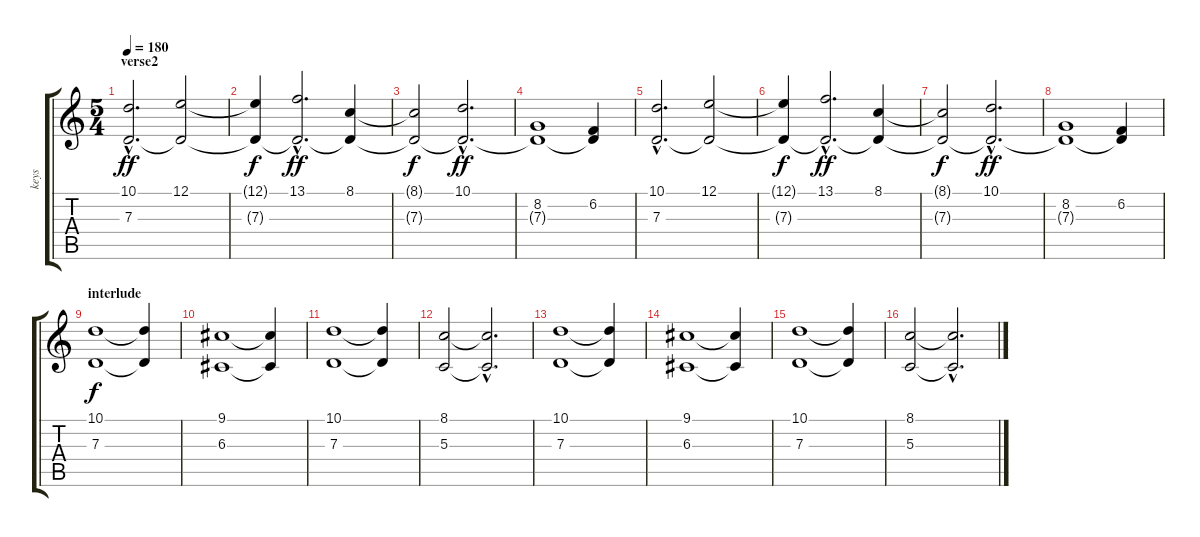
\track ("keys" "keys") {instrument synthstrings1}
\staff {score tabs}
\tuning (E4 B3 G3 D3 A2 D2) {hide}
\ts (5 4)
\section ("" "verse2")
\tempo 180
\clef g2
\ks c
(10.1{hac} 7.3{hac}).2{d dy ff} (12.1 7.3{t}).2 |
(12.1{t} 7.3{t}).4{dy f} (13.1{hac} 7.3{hac t}).2{d dy ff} (8.1 7.3{t}).4 |
(8.1{t} 7.3{t}).2{dy f} (10.1{hac} 7.3{hac t}).2{d dy ff} |
(8.2 7.3{t}).1 (6.2 7.3{t}).4 |
(10.1{hac} 7.3{hac}).2{d} (12.1 7.3{t}).2 |
(12.1{t} 7.3{t}).4{dy f} (13.1{hac} 7.3{hac t}).2{d dy ff} (8.1 7.3{t}).4 |
(8.1{t} 7.3{t}).2{dy f} (10.1{hac} 7.3{hac t}).2{d dy ff} |
(8.2 7.3{t}).1 (6.2 7.3{t}).4 |
\section ("" "interlude")
(10.1 7.3).1{dy f} (10.1{t} 7.3{t}).4 |
(9.1 6.3).1 (9.1{t} 6.3{t}).4 |
(10.1 7.3).1 (10.1{t} 7.3{t}).4 |
(8.1 5.3).2 (8.1{hac t} 5.3{hac t}).2{d} |
(10.1 7.3).1 (10.1{t} 7.3{t}).4 |
(9.1 6.3).1 (9.1{t} 6.3{t}).4 |
(10.1 7.3).1 (10.1{t} 7.3{t}).4 |
(8.1 5.3).2 (8.1{hac t} 5.3{hac t}).2{d}
